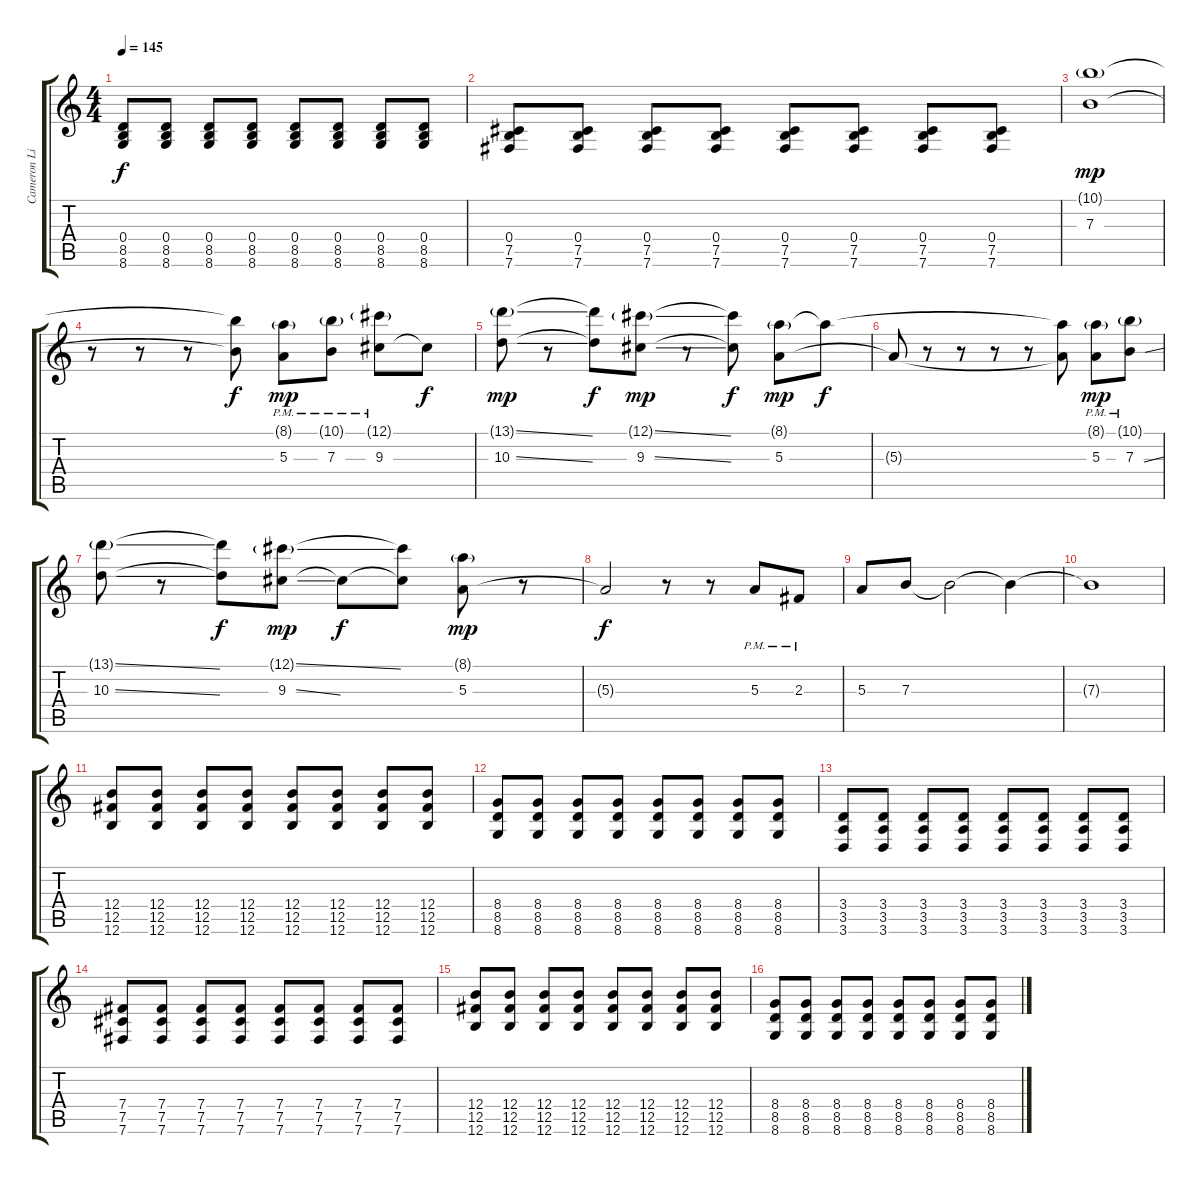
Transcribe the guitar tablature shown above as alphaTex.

\track ("Cameron Liddell" "Cameron Li") {instrument distortionguitar}
\staff {score tabs}
\tuning (Db4 Ab3 E3 B2 Gb2 B1) {hide}
\ts (4 4)
\tempo 145
\clef g2
\ks c
(0.4 8.5 8.6).8{dy f} (0.4 8.5 8.6).8 (0.4 8.5 8.6).8 (0.4 8.5 8.6).8 (0.4 8.5 8.6).8 (0.4 8.5 8.6).8 (0.4 8.5 8.6).8 (0.4 8.5 8.6).8 |
(0.4 7.5 7.6).8 (0.4 7.5 7.6).8 (0.4 7.5 7.6).8 (0.4 7.5 7.6).8 (0.4 7.5 7.6).8 (0.4 7.5 7.6).8 (0.4 7.5 7.6).8 (0.4 7.5 7.6).8 |
(10.1{g} 7.3).1{dy mp} |
r.8 r.8 r.8 (10.1{t} 7.3{t}).8{dy f} (8.1{g pm} 5.3{pm}).8{dy mp} (10.1{g pm} 7.3{pm}).8 (12.1{g pm} 9.3{pm}).8 9.3{t}.8{dy f} |
(13.1{ss g} 10.3{ss}).8{dy mp} r.8 (13.1{t} 10.3{t}).8{dy f} (12.1{ss g} 9.3{ss}).8{dy mp} r.8 (12.1{t} 9.3{t}).8{dy f} (8.1{g} 5.3).8{dy mp} 8.1{t}.8{dy f} |
5.3{t}.8 r.8 r.8 r.8 r.8 (8.1{t} 5.3{t}).8 (8.1{g pm} 5.3{pm}).8{dy mp} (10.1{g pm} 7.3{ss pm}).8 |
(13.1{ss g} 10.3{ss}).8 r.8 (13.1{t} 10.3{t}).8{dy f} (12.1{ss g} 9.3{ss}).8{dy mp} 9.3{t}.8{dy f} (12.1{t} 9.3{t}).8 (8.1{g} 5.3).8{dy mp} r.8 |
5.3{t}.2{dy f} r.8 r.8 5.3{pm}.8 2.3{pm}.8 |
5.3.8 7.3.8 7.3{t}.2 7.3{t}.4 |
7.3{t}.1 |
(12.4 12.5 12.6).8 (12.4 12.5 12.6).8 (12.4 12.5 12.6).8 (12.4 12.5 12.6).8 (12.4 12.5 12.6).8 (12.4 12.5 12.6).8 (12.4 12.5 12.6).8 (12.4 12.5 12.6).8 |
(8.4 8.5 8.6).8 (8.4 8.5 8.6).8 (8.4 8.5 8.6).8 (8.4 8.5 8.6).8 (8.4 8.5 8.6).8 (8.4 8.5 8.6).8 (8.4 8.5 8.6).8 (8.4 8.5 8.6).8 |
(3.4 3.5 3.6).8 (3.4 3.5 3.6).8 (3.4 3.5 3.6).8 (3.4 3.5 3.6).8 (3.4 3.5 3.6).8 (3.4 3.5 3.6).8 (3.4 3.5 3.6).8 (3.4 3.5 3.6).8 |
(7.4 7.5 7.6).8 (7.4 7.5 7.6).8 (7.4 7.5 7.6).8 (7.4 7.5 7.6).8 (7.4 7.5 7.6).8 (7.4 7.5 7.6).8 (7.4 7.5 7.6).8 (7.4 7.5 7.6).8 |
(12.4 12.5 12.6).8 (12.4 12.5 12.6).8 (12.4 12.5 12.6).8 (12.4 12.5 12.6).8 (12.4 12.5 12.6).8 (12.4 12.5 12.6).8 (12.4 12.5 12.6).8 (12.4 12.5 12.6).8 |
(8.4 8.5 8.6).8 (8.4 8.5 8.6).8 (8.4 8.5 8.6).8 (8.4 8.5 8.6).8 (8.4 8.5 8.6).8 (8.4 8.5 8.6).8 (8.4 8.5 8.6).8 (8.4 8.5 8.6).8
